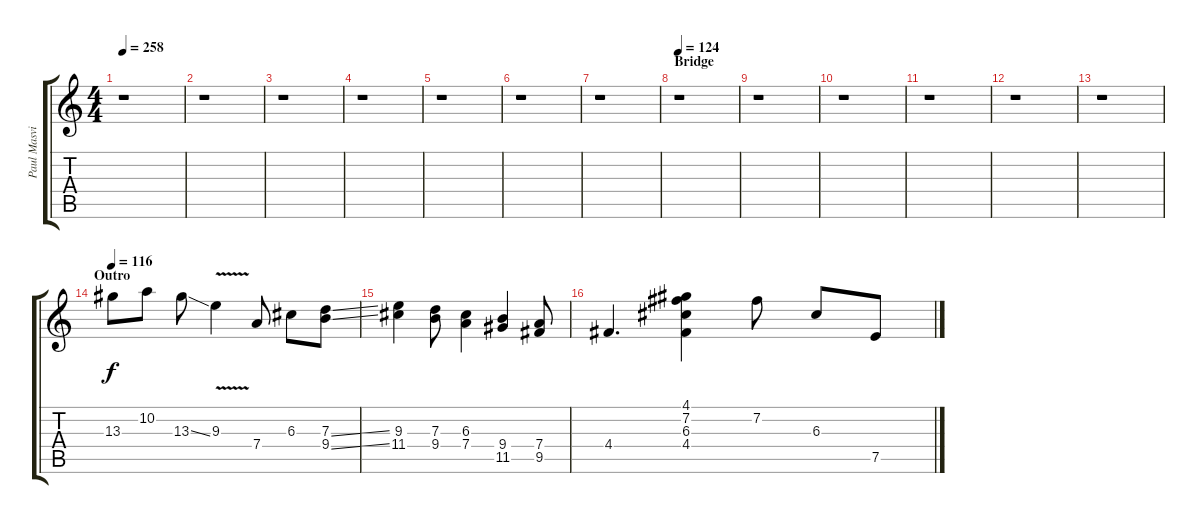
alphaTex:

\track ("Paul Masvidal (clean tone)" "Paul Masvi") {instrument electricguitarclean}
\staff {score tabs}
\tuning (E4 B3 G3 D3 A2 E2) {hide}
\ts (4 4)
\tempo 258
\clef g2
\ks c
r.1{dy f} |
r.1 |
r.1 |
r.1 |
r.1 |
r.1 |
r.1 |
\section ("" "Bridge")
\tempo 124
r.1 |
r.1 |
r.1 |
r.1 |
r.1 |
r.1 |
\section ("" "Outro")
\tempo 116
13.3.8 10.2.8 13.3{ss}.8 9.3{v}.4 7.4.8 6.3.8 (7.3{ss} 9.4{ss}).8 |
(9.3 11.4).4 (7.3 9.4).8 (6.3 7.4).4 (9.4 11.5).4 (7.4 9.5).8 |
4.4.4{d} (4.1 7.2 6.3 4.4).4 7.2.8 6.3.8 7.5.8
